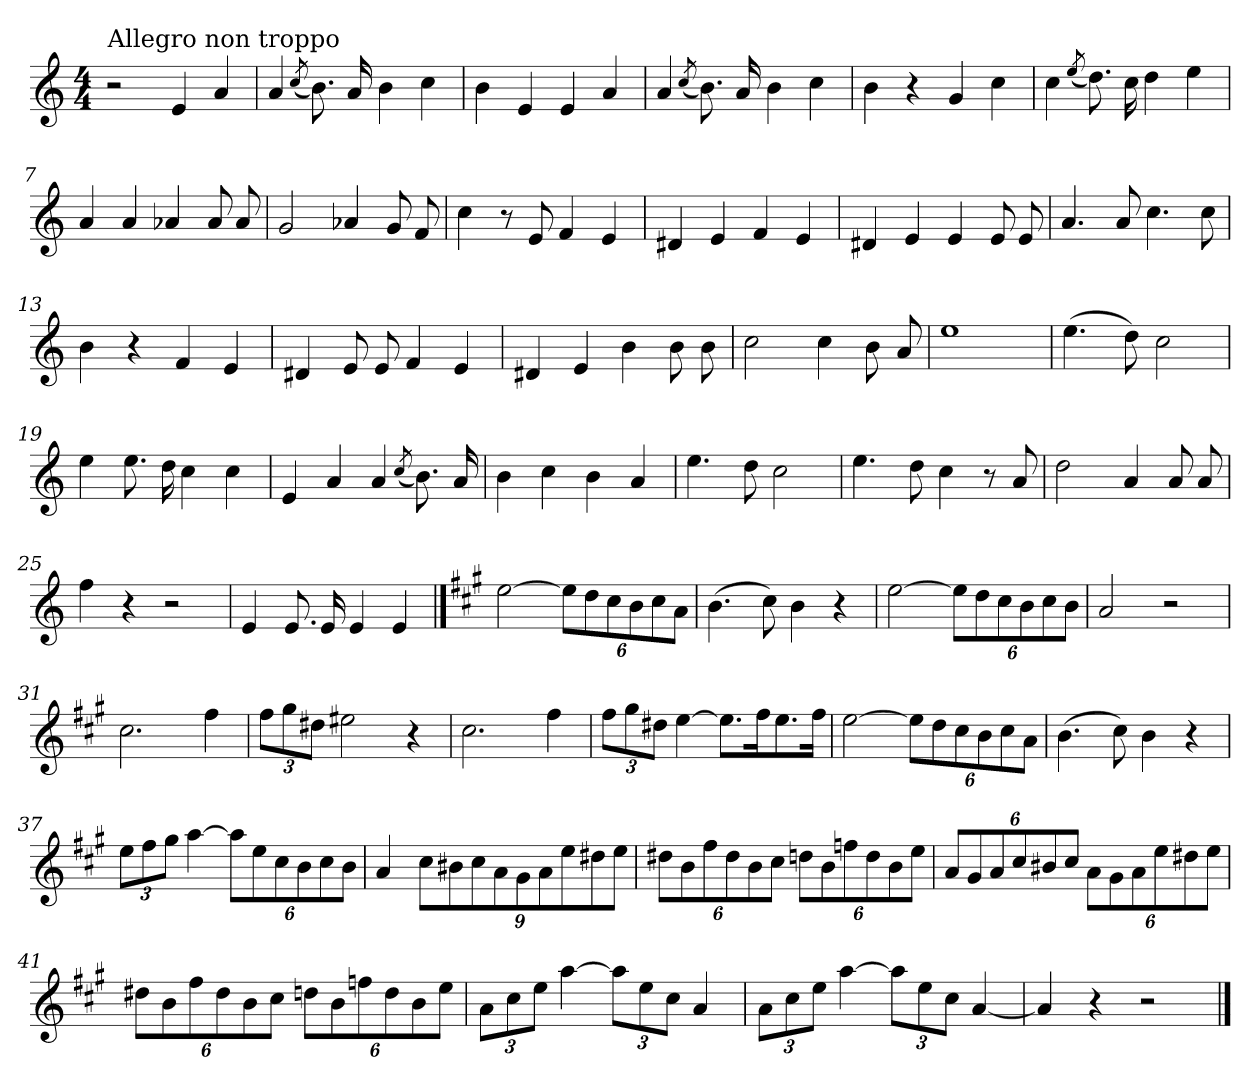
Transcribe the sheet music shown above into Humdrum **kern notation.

**kern
*part1
*staff1
*clefG2
*k[]
*C:
*M4/4
=1
!LO:TX:a:t=Allegro non troppo
2r
4e/
4a/
=2
4a/
(<8qcc/
8.b\)
16a/
4b\
4cc\
=3
4b\
4e/
4e/
4a/
=4
4a/
(<8qcc/
8.b\)
16a/
4b\
4cc\
=5
4b\
4r
4g/
4cc\
!!LO:LB:g=z
=6
4cc\
(<8qee/
8.dd\)
16cc\
4dd\
4ee\
=7
4a/
4a/
4a-X/
8a-/
8a-/
=8
2g/
4a-X/
8g/
8f/
=9
4cc\
8r
8e/
4f/
4e/
=10
4d#X/
4e/
4f/
4e/
!!LO:LB:g=z
=11
4d#X/
4e/
4e/
8e/
8e/
=12
4.a/
8a/
4.cc\
8cc\
=13
4b\
4r
4f/
4e/
=14
4d#X/
8e/
8e/
4f/
4e/
=15
4d#X/
4e/
4b\
8b\
8b\
!!LO:LB:g=z
=16
2cc\
4cc\
8b\
8a/
=17
1ee
=18
(>4.ee\
8dd\)
2cc\
=19
4ee\
8.ee\
16dd\
4cc\
4cc\
=20
4e/
4a/
4a/
(<8qcc/
8.b\)
16a/
=21
4b\
4cc\
4b\
4a/
!!LO:LB:g=z
=22
4.ee\
8dd\
2cc\
=23
4.ee\
8dd\
4cc\
8r
8a/
=24
2dd\
4a/
8a/
8a/
=25
4ff\
4r
2r
=26
4e/
8.e/
16e/
4e/
4e/
==27
*k[f#c#g#]
[2ee\
12ee\L]
12dd\
12cc#\
12b\
12cc#\
12a\J
=28
(>4.b\
8cc#\)
4b\
4r
=29
[2ee\
12ee\L]
12dd\
12cc#\
12b\
12cc#\
12b\J
=30
2a/
2r
=31
2.cc#\
4ff#\
!!LO:LB:g=z
=32
12ff#\L
12gg#\
12dd#X\J
2ee#X\
4r
!!LO:LB:g=z
=33
2.cc#\
4ff#\
=34
12ff#\L
12gg#\
12dd#X\J
[4ee\
8.ee\L]
16ff#\k
8.ee\
16ff#\Jk
=35
[2ee\
12ee\L]
12dd\
12cc#\
12b\
12cc#\
12a\J
=36
(>4.b\
8cc#\)
4b\
4r
=37
12ee\L
12ff#\
12gg#\J
[4aa\
12aa\L]
12ee\
12cc#\
12b\
12cc#\
12b\J
!!LO:PB:g=z
=38
4a/
12cc#\L
12b#X\
12cc#\
12a\
12g#\
12a\
12ee\
12dd#X\
12ee\J
=39
12dd#X\L
12b\
12ff#\
12dd#\
12b\
12cc#\J
12ddn\L
12b\
12ffn\
12dd\
12b\
12ee\J
=40
12a/L
12g#/
12a/
12cc#/
12b#X/
12cc#/J
12a\L
12g#\
12a\
12ee\
12dd#X\
12ee\J
!!LO:LB:g=z
=41
12dd#X\L
12b\
12ff#\
12dd#\
12b\
12cc#\J
12ddn\L
12b\
12ffn\
12dd\
12b\
12ee\J
=42
12a\L
12cc#\
12ee\J
[4aa\
12aa\L]
12ee\
12cc#\J
4a/
=43
12a\L
12cc#\
12ee\J
[4aa\
12aa\L]
12ee\
12cc#\J
[4a/
=44
4a/]
4r
2r
==
*-
